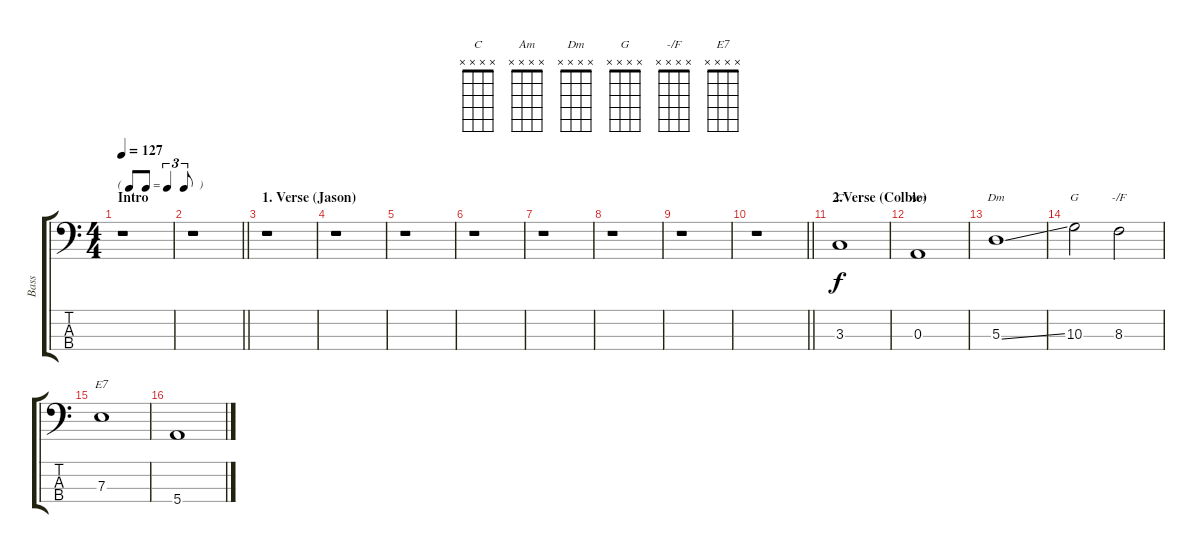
\track ("Bass" "Bass") {instrument electricbassfinger}
\staff {score tabs}
\tuning (G2 D2 A1 E1) {hide}
\chord ("C" x x x x)
\chord ("Am" x x x x)
\chord ("Dm" x x x x)
\chord ("G" x x x x)
\chord ("-/F" x x x x)
\chord ("E7" x x x x)
\ts (4 4)
\tf triplet8th
\section ("" "Intro")
\tempo 127
\clef f4
\ks c
r.1{dy f instrument electricbassfinger} |
\barLineRight lightlight
r.1 |
\section ("" "1. Verse (Jason)")
r.1 |
r.1 |
r.1 |
r.1 |
r.1 |
r.1 |
r.1 |
\barLineRight lightlight
r.1 |
\section ("" "2.Verse (Colbie)")
3.3.1{ch "C"} |
0.3.1{ch "Am"} |
5.3{ss}.1{ch "Dm"} |
10.3.2{ch "G"} 8.3.2{ch "-/F"} |
7.3.1{ch "E7"} |
5.4.1
